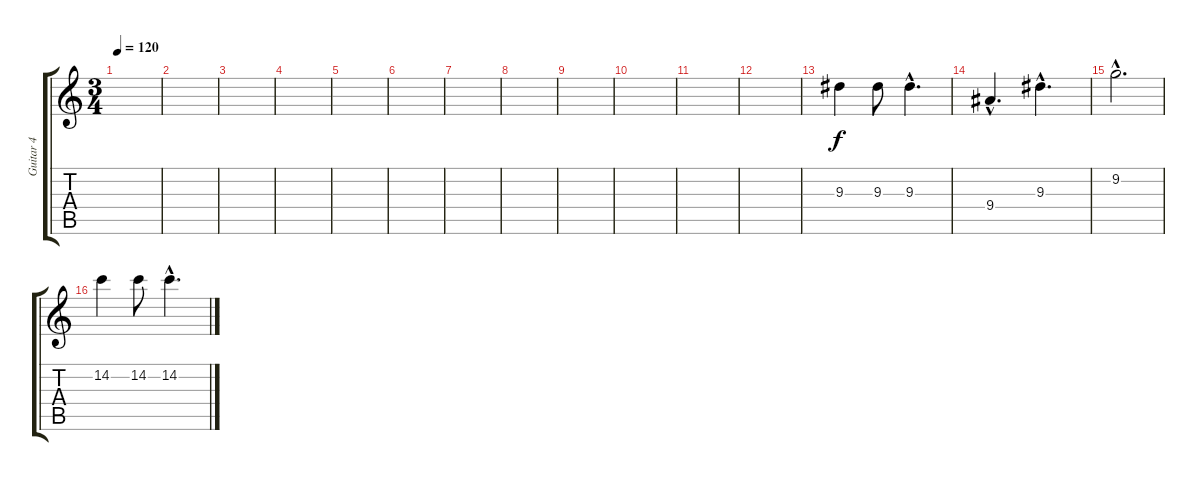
\track ("Guitar 4" "Guitar 4") {instrument overdrivenguitar}
\staff {score tabs}
\tuning (Eb4 Bb3 Gb3 Db3 Ab2 Eb2) {hide}
\ts (3 4)
\tempo 120
\clef g2
\ks c
|
|
|
|
|
|
|
|
|
|
|
|
9.3.4 9.3.8 9.3{hac}.4{d} |
9.4{hac}.4{d} 9.3{hac}.4{d} |
9.2{hac}.2{d} |
14.2.4 14.2.8 14.2{hac}.4{d}
